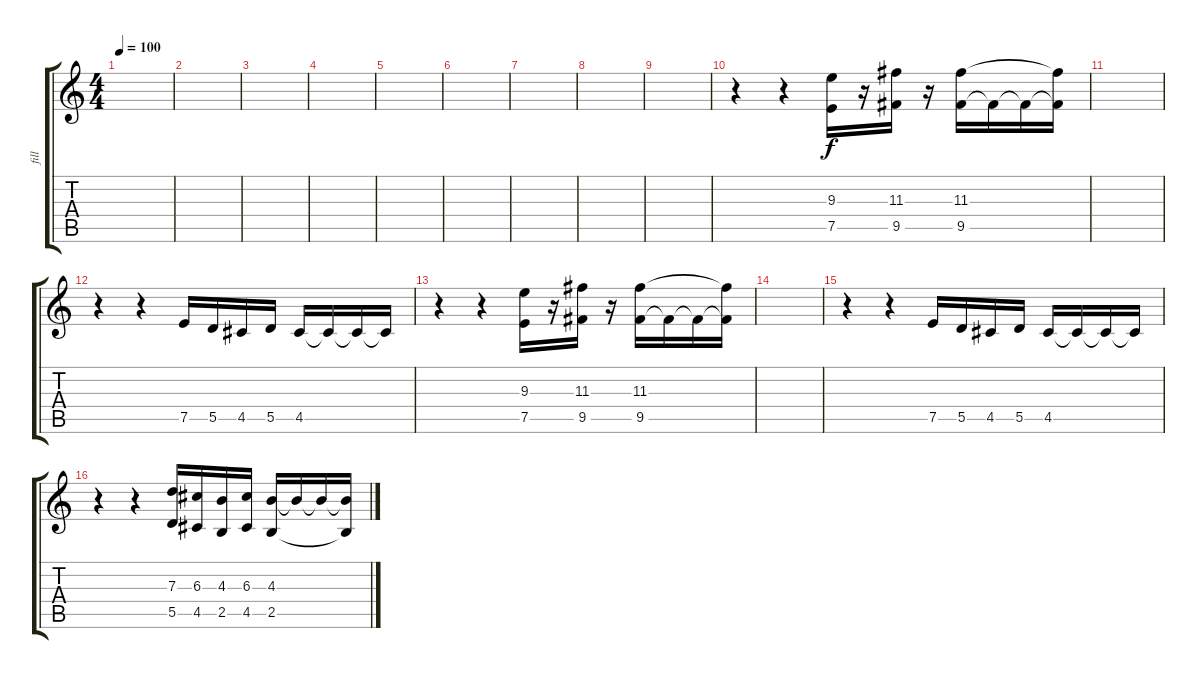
\track ("fill" "fill") {instrument overdrivenguitar}
\staff {score tabs}
\tuning (E4 B3 G3 D3 A2 E2) {hide}
\ts (4 4)
\tempo 100
\clef g2
\ks c
|
|
|
|
|
|
|
|
|
r.4 r.4 (9.3 7.5).16 r.16 (11.3 9.5).16 r.16 (11.3 9.5).16 9.5{t}.16 9.5{t}.16 (11.3{t} 9.5{t}).16 |
|
r.4 r.4 7.5.16 5.5.16 4.5.16 5.5.16 4.5.16 4.5{t}.16 4.5{t}.16 4.5{t}.16 |
r.4 r.4 (9.3 7.5).16 r.16 (11.3 9.5).16 r.16 (11.3 9.5).16 9.5{t}.16 9.5{t}.16 (11.3{t} 9.5{t}).16 |
|
r.4 r.4 7.5.16 5.5.16 4.5.16 5.5.16 4.5.16 4.5{t}.16 4.5{t}.16 4.5{t}.16 |
r.4 r.4 (7.3 5.5).16 (6.3 4.5).16 (4.3 2.5).16 (6.3 4.5).16 (4.3 2.5).16 4.3{t}.16 4.3{t}.16 (4.3{t} 2.5{t}).16
